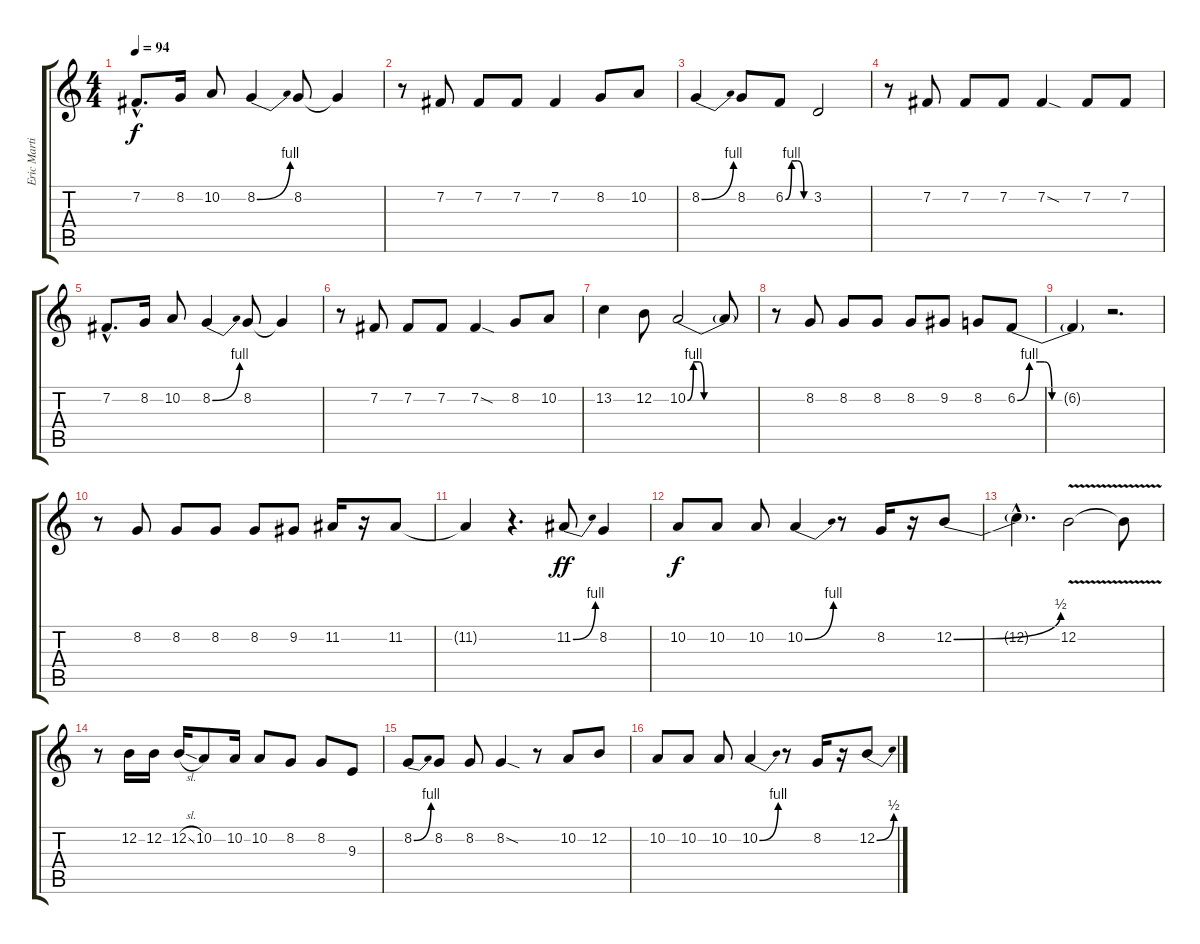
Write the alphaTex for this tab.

\track ("Eric Martin (Mirko)" "Eric Marti") {instrument baritonesax}
\staff {score tabs}
\tuning (E4 B3 G3 D3 A2 E2) {hide}
\ts (4 4)
\tempo 94
\clef g2
\ks c
7.2{hac}.8{d dy f} 8.2.16 10.2.8 8.2{be (bend 0 0 60 4)}.4 8.2.8 8.2{t}.4 |
r.8 7.2.8 7.2.8 7.2.8 7.2.4 8.2.8 10.2.8 |
8.2{be (bend 0 0 60 4)}.4 8.2.8 6.2{be (custom 0 0 15 4 30 4 45 0 60 0)}.8 3.2.2 |
r.8 7.2.8 7.2.8 7.2.8 7.2{sod}.4 7.2.8 7.2.8 |
7.2{hac}.8{d} 8.2.16 10.2.8 8.2{be (bend 0 0 60 4)}.4 8.2.8 8.2{t}.4 |
r.8 7.2.8 7.2.8 7.2.8 7.2{sod}.4 8.2.8 10.2.8 |
13.2.4 12.2.8 10.2{be (custom 0 0 5 4 10 4 14 0 17 0 21 0 26 0 45 0 60 0)}.2 10.2{t}.8 |
r.8 8.2.8 8.2.8 8.2.8 8.2.8 9.2.8 8.2.8 6.2{be (custom 0 0 8 4 15 4 18 4 23 0 45 0 60 0)}.8 |
6.2{t}.4 r.2{d} |
r.8 8.2.8 8.2.8 8.2.8 8.2.8 9.2.8 11.2.16 r.16 11.2.8 |
11.2{t}.4 r.4{d} 11.2{be (bend 0 0 60 4)}.8{dy ff} 8.2.4 |
10.2.8{dy f} 10.2.8 10.2.8 10.2{be (bend 0 0 60 4)}.4 r.8 8.2.16 r.16 12.2{be (bend 0 0 60 2)}.8 |
12.2{hac t}.4{d} 12.2{v}.2 12.2{t}.8 |
r.8 12.2.16 12.2.16 12.2{sl}.16 10.2.8 10.2.16 10.2.8 8.2.8 8.2.8 9.3.8 |
8.2{be (bend 0 0 60 4)}.8 8.2.8 8.2.8 8.2{sod}.4 r.8 10.2.8 12.2.8 |
10.2.8 10.2.8 10.2.8 10.2{be (bend 0 0 60 4)}.4 r.8 8.2.16 r.16 12.2{be (bend 0 0 60 2)}.8
